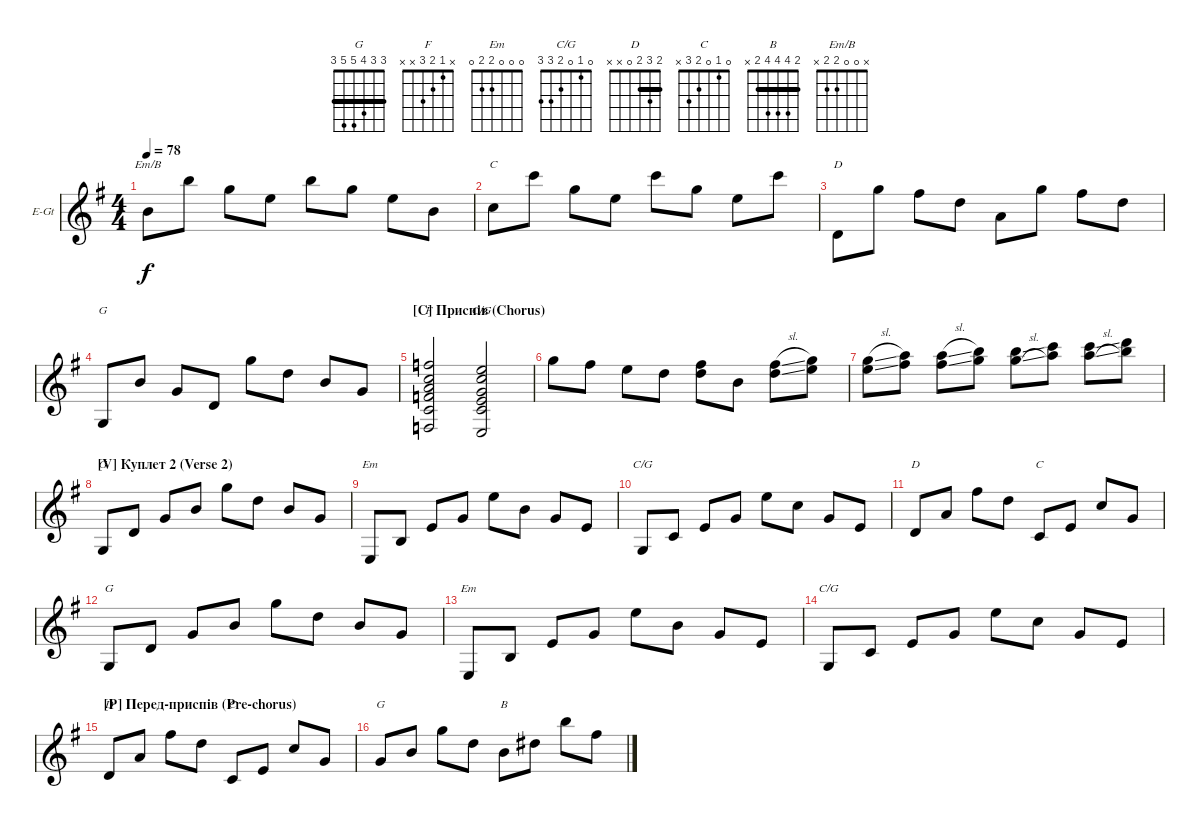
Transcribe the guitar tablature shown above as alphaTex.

\defaultSystemsLayout 4
\bracketExtendMode groupsimilarinstruments
\firstSystemTrackNameOrientation horizontal
\otherSystemsTrackNameOrientation horizontal
\track ("Electric Guitar (Manny Charlton)" "E-Gt") {instrument electricguitarclean}
\staff {score}
\tuning (E4 B3 G3 D3 A2 E2)
\chord ("G" 3 3 4 5 5 3) {barre (3 3)}
\chord ("F" x 1 2 3 x x)
\chord ("Em" x 0 0 2 x x)
\chord ("C/G" 0 1 0 2 3 3)
\chord ("D" 2 3 2 0 x x) {barre 2}
\chord ("C" 0 1 0 2 3 x)
\chord ("B" 2 4 4 4 2 x) {barre 2}
\chord ("Em/B" x 0 0 2 2 x)
\chord ("Em" 0 0 0 2 2 0)
\ts (4 4)
\tempo 78
\clef g2
\ks eminor
9.4.8{ch "Em/B" dy f} 7.1.8 8.2.8 9.3.8 7.1.8 8.2.8 9.3.8 9.4.8 |
10.4.8{ch "C"} 8.1.8 8.2.8 9.3.8 8.1.8 8.2.8 9.3.8 8.1.8 |
0.4.8{ch "D"} 3.1.8 2.1.8 3.2.8 2.3.8 3.1.8 2.1.8 3.2.8 |
3.6.8{ch "G"} 4.3.8 5.4.8 5.5.8 3.1.8 3.2.8 4.3.8 5.4.8 |
\section ("C" "Приспів (Chorus)")
(1.6 3.5 3.4 2.3 1.2 1.1).2{ch "F"} (0.6 3.5 2.4 0.3 1.2 0.1).2{ch "C/G"} |
3.1.8 2.1.8 0.1.8 3.2.8 (2.1 3.2).8 0.2.8 (3.2{sl} 2.1{sl}).8 (3.1 5.2).8 |
(5.2{sl} 3.1{sl}).8 (7.2 5.1).8 (7.2{sl} 5.1{sl}).8 (8.2 7.1).8 (7.1{sl} 8.2{sl}).8 (8.1 10.2).8 (8.1{sl} 10.2{sl}).8 (10.1 12.2).8 |
\section ("V" "Куплет 2 (Verse 2)")
3.6.8{ch "G"} 5.5.8 5.4.8 4.3.8 3.1.8 3.2.8 4.3.8 5.4.8 |
0.6.8{ch "Em"} 2.5.8 2.4.8 0.3.8 0.1.8 0.2.8 0.3.8 2.4.8 |
3.6.8{ch "C/G"} 3.5.8 2.4.8 0.3.8 0.1.8 1.2.8 0.3.8 2.4.8 |
0.4.8{ch "D"} 2.3.8 2.1.8 3.2.8 3.5.8{ch "C"} 2.4.8 1.2.8 0.3.8 |
3.6.8{ch "G"} 5.5.8 5.4.8 4.3.8 3.1.8 3.2.8 4.3.8 5.4.8 |
0.6.8{ch "Em"} 2.5.8 2.4.8 0.3.8 0.1.8 0.2.8 0.3.8 2.4.8 |
3.6.8{ch "C/G"} 3.5.8 2.4.8 0.3.8 0.1.8 1.2.8 0.3.8 2.4.8 |
\section ("P" "Перед-приспів (Pre-chorus)")
0.4.8{ch "D"} 2.3.8 2.1.8 3.2.8 3.5.8{ch "C"} 2.4.8 1.2.8 0.3.8 |
5.4.8{ch "G"} 4.3.8 3.1.8 3.2.8 9.4.8{ch "B"} 8.3.8 7.1.8 7.2.8
